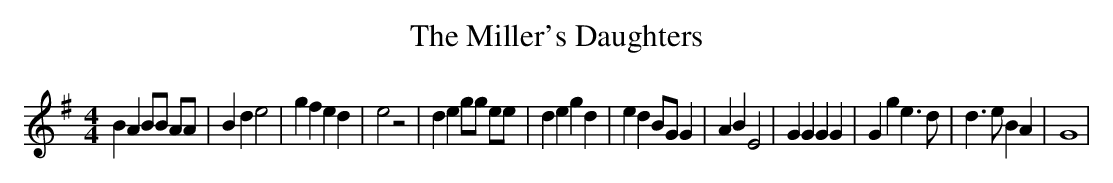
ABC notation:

X:1
T:The Miller's Daughters
M:4/4
L:1/4
K:G
 B A B/2B/2 A/2A/2| B d e2| g f e d| e2 z2| d e g/2g/2 e/2e/2| d e g d|\
 e d B/2G/2 G| A B E2| G G G G| G g e3/2 d/2| d3/2 e/2 B A| G4|
